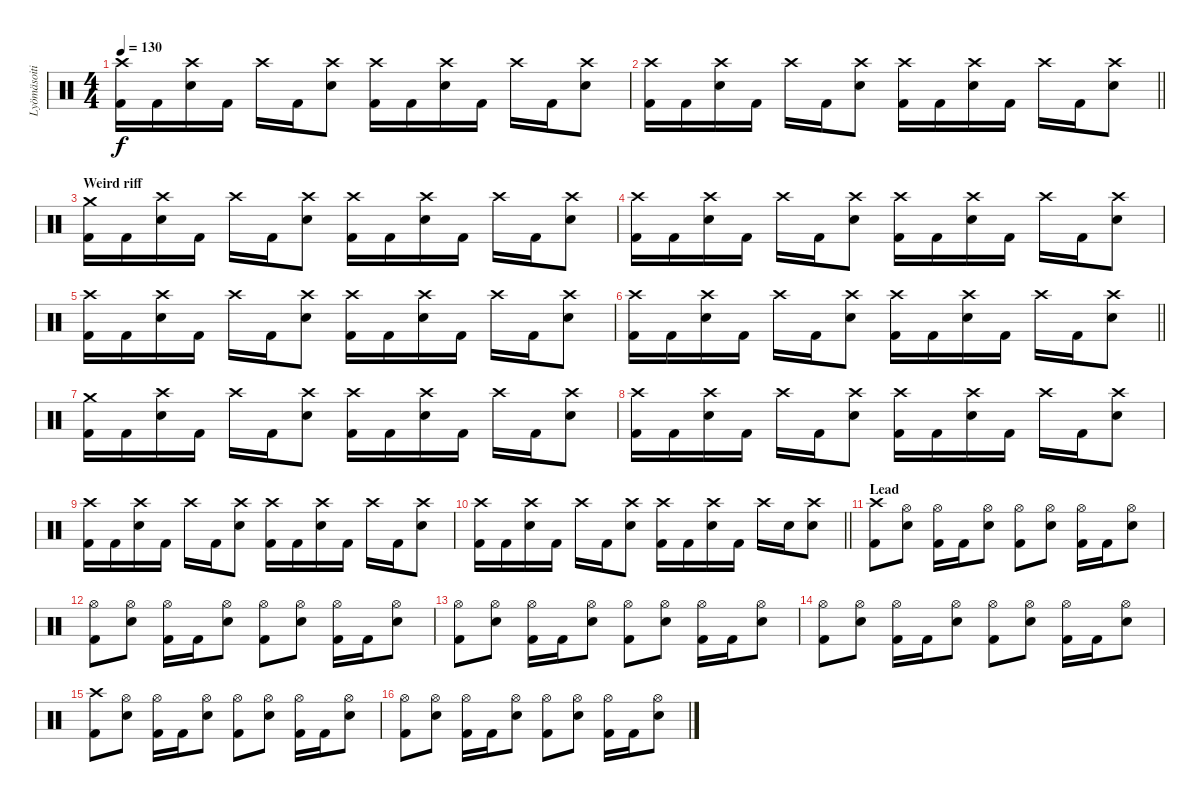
\track ("Lyömäsoitin" "Lyömäsoiti") {instrument percussion}
\staff {score}
\articulation defaults
\ts (4 4)
\tempo 130
\clef neutral
\ks c
("Crash high (hit)" "Kick (hit) 2").16{dy f} "Kick (hit) 2".16 ("Crash high (hit)" "Snare (hit) 2").16 "Kick (hit) 2".16 "Crash high (hit)".16 "Kick (hit) 2".16 ("Crash high (hit)" "Snare (hit) 2").8 ("Crash high (hit)" "Kick (hit) 2").16 "Kick (hit) 2".16 ("Crash high (hit)" "Snare (hit) 2").16 "Kick (hit) 2".16 "Crash high (hit)".16 "Kick (hit) 2".16 ("Crash high (hit)" "Snare (hit) 2").8 |
\barLineRight lightlight
("Crash high (hit)" "Kick (hit) 2").16 "Kick (hit) 2".16 ("Crash high (hit)" "Snare (hit) 2").16 "Kick (hit) 2".16 "Crash high (hit)".16 "Kick (hit) 2".16 ("Crash high (hit)" "Snare (hit) 2").8 ("Crash high (hit)" "Kick (hit) 2").16 "Kick (hit) 2".16 ("Crash high (hit)" "Snare (hit) 2").16 "Kick (hit) 2".16 "Crash high (hit)".16 "Kick (hit) 2".16 ("Crash high (hit)" "Snare (hit) 2").8 |
\section ("" "Weird riff")
("Crash medium (hit)" "Kick (hit) 2").16 "Kick (hit) 2".16 ("Crash high (hit)" "Snare (hit) 2").16 "Kick (hit) 2".16 "Crash high (hit)".16 "Kick (hit) 2".16 ("Crash high (hit)" "Snare (hit) 2").8 ("Crash high (hit)" "Kick (hit) 2").16 "Kick (hit) 2".16 ("Crash high (hit)" "Snare (hit) 2").16 "Kick (hit) 2".16 "Crash high (hit)".16 "Kick (hit) 2".16 ("Crash high (hit)" "Snare (hit) 2").8 |
("Crash high (hit)" "Kick (hit) 2").16 "Kick (hit) 2".16 ("Crash high (hit)" "Snare (hit) 2").16 "Kick (hit) 2".16 "Crash high (hit)".16 "Kick (hit) 2".16 ("Crash high (hit)" "Snare (hit) 2").8 ("Crash high (hit)" "Kick (hit) 2").16 "Kick (hit) 2".16 ("Crash high (hit)" "Snare (hit) 2").16 "Kick (hit) 2".16 "Crash high (hit)".16 "Kick (hit) 2".16 ("Crash high (hit)" "Snare (hit) 2").8 |
("Crash high (hit)" "Kick (hit) 2").16 "Kick (hit) 2".16 ("Crash high (hit)" "Snare (hit) 2").16 "Kick (hit) 2".16 "Crash high (hit)".16 "Kick (hit) 2".16 ("Crash high (hit)" "Snare (hit) 2").8 ("Crash high (hit)" "Kick (hit) 2").16 "Kick (hit) 2".16 ("Crash high (hit)" "Snare (hit) 2").16 "Kick (hit) 2".16 "Crash high (hit)".16 "Kick (hit) 2".16 ("Crash high (hit)" "Snare (hit) 2").8 |
\barLineRight lightlight
("Crash high (hit)" "Kick (hit) 2").16 "Kick (hit) 2".16 ("Crash high (hit)" "Snare (hit) 2").16 "Kick (hit) 2".16 "Crash high (hit)".16 "Kick (hit) 2".16 ("Crash high (hit)" "Snare (hit) 2").8 ("Crash high (hit)" "Kick (hit) 2").16 "Kick (hit) 2".16 ("Crash high (hit)" "Snare (hit) 2").16 "Kick (hit) 2".16 "Crash high (hit)".16 "Kick (hit) 2".16 ("Crash high (hit)" "Snare (hit) 2").8 |
("Crash medium (hit)" "Kick (hit) 2").16 "Kick (hit) 2".16 ("Crash high (hit)" "Snare (hit) 2").16 "Kick (hit) 2".16 "Crash high (hit)".16 "Kick (hit) 2".16 ("Crash high (hit)" "Snare (hit) 2").8 ("Crash high (hit)" "Kick (hit) 2").16 "Kick (hit) 2".16 ("Crash high (hit)" "Snare (hit) 2").16 "Kick (hit) 2".16 "Crash high (hit)".16 "Kick (hit) 2".16 ("Crash high (hit)" "Snare (hit) 2").8 |
("Crash high (hit)" "Kick (hit) 2").16 "Kick (hit) 2".16 ("Crash high (hit)" "Snare (hit) 2").16 "Kick (hit) 2".16 "Crash high (hit)".16 "Kick (hit) 2".16 ("Crash high (hit)" "Snare (hit) 2").8 ("Crash high (hit)" "Kick (hit) 2").16 "Kick (hit) 2".16 ("Crash high (hit)" "Snare (hit) 2").16 "Kick (hit) 2".16 "Crash high (hit)".16 "Kick (hit) 2".16 ("Crash high (hit)" "Snare (hit) 2").8 |
("Crash high (hit)" "Kick (hit) 2").16 "Kick (hit) 2".16 ("Crash high (hit)" "Snare (hit) 2").16 "Kick (hit) 2".16 "Crash high (hit)".16 "Kick (hit) 2".16 ("Crash high (hit)" "Snare (hit) 2").8 ("Crash high (hit)" "Kick (hit) 2").16 "Kick (hit) 2".16 ("Crash high (hit)" "Snare (hit) 2").16 "Kick (hit) 2".16 "Crash high (hit)".16 "Kick (hit) 2".16 ("Crash high (hit)" "Snare (hit) 2").8 |
\barLineRight lightlight
("Crash high (hit)" "Kick (hit) 2").16 "Kick (hit) 2".16 ("Crash high (hit)" "Snare (hit) 2").16 "Kick (hit) 2".16 "Crash high (hit)".16 "Kick (hit) 2".16 ("Crash high (hit)" "Snare (hit) 2").8 ("Crash high (hit)" "Kick (hit) 2").16 "Kick (hit) 2".16 ("Crash high (hit)" "Snare (hit) 2").16 "Kick (hit) 2".16 "Crash high (hit)".16 "Snare (hit) 2".16 ("Crash high (hit)" "Snare (hit) 2").8 |
\section ("" "Lead")
("Crash high (hit)" "Kick (hit) 2").8 ("Hi-Hat (open)" "Snare (hit) 2").8 ("Hi-Hat (open)" "Kick (hit) 2").16 "Kick (hit) 2".16 ("Hi-Hat (open)" "Snare (hit) 2").8 ("Hi-Hat (open)" "Kick (hit) 2").8 ("Hi-Hat (open)" "Snare (hit) 2").8 ("Hi-Hat (open)" "Kick (hit) 2").16 "Kick (hit) 2".16 ("Hi-Hat (open)" "Snare (hit) 2").8 |
("Hi-Hat (open)" "Kick (hit) 2").8 ("Hi-Hat (open)" "Snare (hit) 2").8 ("Hi-Hat (open)" "Kick (hit) 2").16 "Kick (hit) 2".16 ("Hi-Hat (open)" "Snare (hit) 2").8 ("Hi-Hat (open)" "Kick (hit) 2").8 ("Hi-Hat (open)" "Snare (hit) 2").8 ("Hi-Hat (open)" "Kick (hit) 2").16 "Kick (hit) 2".16 ("Hi-Hat (open)" "Snare (hit) 2").8 |
("Hi-Hat (open)" "Kick (hit) 2").8 ("Hi-Hat (open)" "Snare (hit) 2").8 ("Hi-Hat (open)" "Kick (hit) 2").16 "Kick (hit) 2".16 ("Hi-Hat (open)" "Snare (hit) 2").8 ("Hi-Hat (open)" "Kick (hit) 2").8 ("Hi-Hat (open)" "Snare (hit) 2").8 ("Hi-Hat (open)" "Kick (hit) 2").16 "Kick (hit) 2".16 ("Hi-Hat (open)" "Snare (hit) 2").8 |
("Hi-Hat (open)" "Kick (hit) 2").8 ("Hi-Hat (open)" "Snare (hit) 2").8 ("Hi-Hat (open)" "Kick (hit) 2").16 "Kick (hit) 2".16 ("Hi-Hat (open)" "Snare (hit) 2").8 ("Hi-Hat (open)" "Kick (hit) 2").8 ("Hi-Hat (open)" "Snare (hit) 2").8 ("Hi-Hat (open)" "Kick (hit) 2").16 "Kick (hit) 2".16 ("Hi-Hat (open)" "Snare (hit) 2").8 |
("Crash high (hit)" "Kick (hit) 2").8 ("Hi-Hat (open)" "Snare (hit) 2").8 ("Hi-Hat (open)" "Kick (hit) 2").16 "Kick (hit) 2".16 ("Hi-Hat (open)" "Snare (hit) 2").8 ("Hi-Hat (open)" "Kick (hit) 2").8 ("Hi-Hat (open)" "Snare (hit) 2").8 ("Hi-Hat (open)" "Kick (hit) 2").16 "Kick (hit) 2".16 ("Hi-Hat (open)" "Snare (hit) 2").8 |
("Hi-Hat (open)" "Kick (hit) 2").8 ("Hi-Hat (open)" "Snare (hit) 2").8 ("Hi-Hat (open)" "Kick (hit) 2").16 "Kick (hit) 2".16 ("Hi-Hat (open)" "Snare (hit) 2").8 ("Hi-Hat (open)" "Kick (hit) 2").8 ("Hi-Hat (open)" "Snare (hit) 2").8 ("Hi-Hat (open)" "Kick (hit) 2").16 "Kick (hit) 2".16 ("Hi-Hat (open)" "Snare (hit) 2").8
